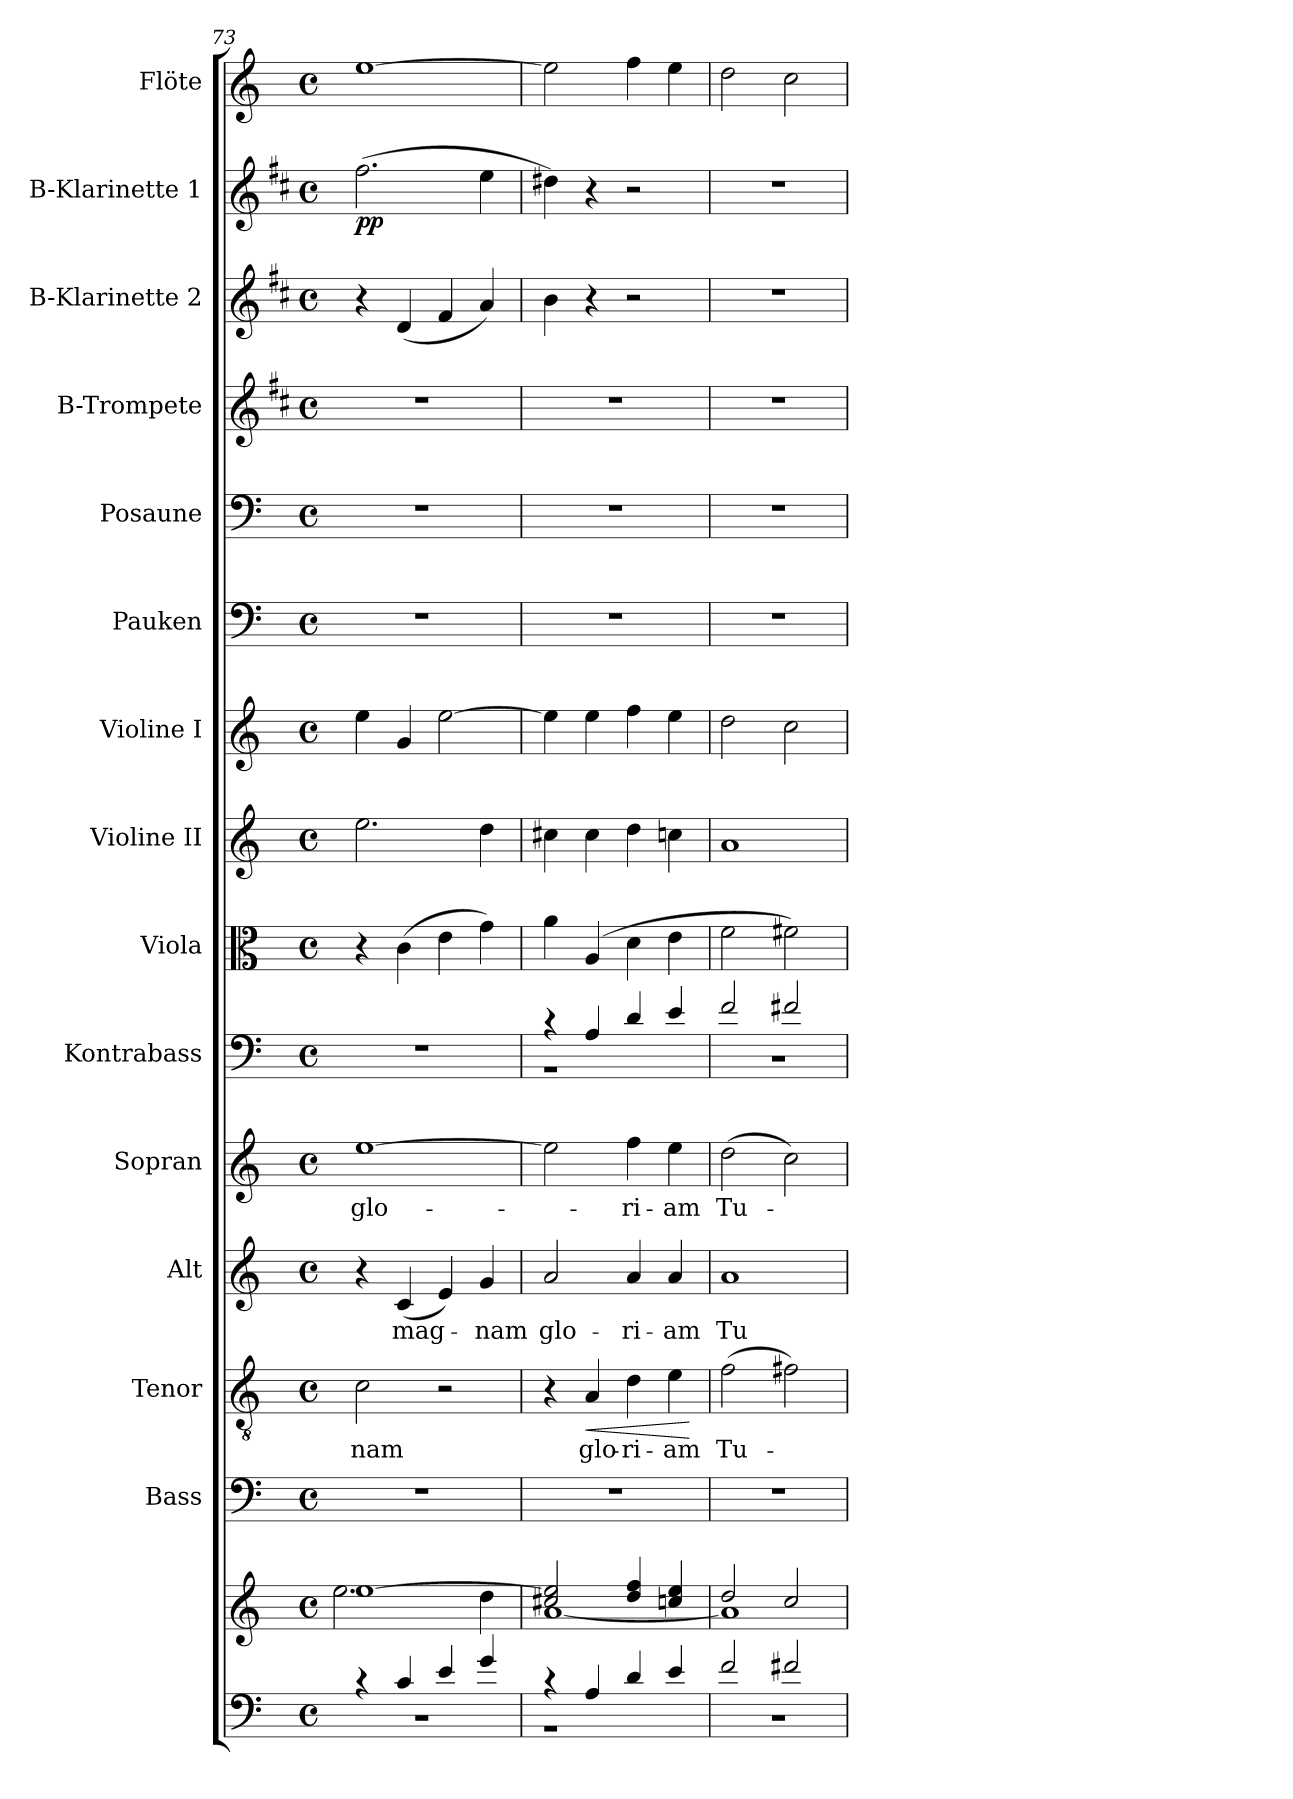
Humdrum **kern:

**kern	**kern	**kern	**kern	**text	**dynam	**kern	**text	**kern	**text	**kern	**kern	**kern	**kern	**kern	**kern	**kern	**kern	**kern	**dynam	**kern
*part15	*part15	*part14	*part13	*part13	*part13	*part12	*part12	*part11	*part11	*part10	*part9	*part8	*part7	*part6	*part5	*part4	*part3	*part2	*part2	*part1
*staff16	*staff15	*staff14	*staff13	*staff13	*staff13	*staff12	*staff12	*staff11	*staff11	*staff10	*staff9	*staff8	*staff7	*staff6	*staff5	*staff4	*staff3	*staff2	*staff2	*staff1
*	*	*I"Bass	*I"Tenor	*	*	*I"Alt	*	*I"Sopran	*	*I"Kontrabass	*I"Viola	*I"Violine II	*I"Violine I	*I"Pauken	*I"Posaune	*I"B-Trompete	*I"B-Klarinette 2	*I"B-Klarinette 1	*	*I"Flöte
*	*	*I'B.	*I'T.	*	*	*I'A.	*	*I'S.	*	*I'Kb.	*I'Vla.	*I'Vl. II	*I'Vl. I	*I'Pk.	*I'Pos.	*I'B Trp.	*I'B Kl. 2	*I'B Kl. 1	*	*I'Fl.
*clefF4	*clefG2	*clefF4	*clefGv2	*	*	*clefG2	*	*clefG2	*	*clefF4	*clefC3	*clefG2	*clefG2	*clefF4	*clefF4	*clefG2	*clefG2	*clefG2	*	*clefG2
*	*	*	*	*	*	*	*	*	*	*ITrd7c12	*	*	*	*	*	*ITrd1c2	*ITrd1c2	*ITrd1c2	*	*
*k[]	*k[]	*k[]	*k[]	*	*	*k[]	*	*k[]	*	*k[]	*k[]	*k[]	*k[]	*k[]	*k[]	*k[]	*k[]	*k[]	*	*k[]
*C:	*C:	*C:	*C:	*	*	*C:	*	*C:	*	*C:	*C:	*C:	*C:	*C:	*C:	*C:	*C:	*C:	*	*C:
*M4/4	*M4/4	*M4/4	*M4/4	*	*	*M4/4	*	*M4/4	*	*M4/4	*M4/4	*M4/4	*M4/4	*M4/4	*M4/4	*M4/4	*M4/4	*M4/4	*	*M4/4
*met(c)	*met(c)	*met(c)	*met(c)	*	*	*met(c)	*	*met(c)	*	*met(c)	*met(c)	*met(c)	*met(c)	*met(c)	*met(c)	*met(c)	*met(c)	*met(c)	*	*met(c)
=73	=73	=73	=73	=73	=73	=73	=73	=73	=73	=73	=73	=73	=73	=73	=73	=73	=73	=73	=73	=73
*^	*^	*	*	*	*	*	*	*	*	*	*	*	*	*	*	*	*	*	*	*
!	!	!	!	!	!	!LO:LY:b	!	!	!	!	!LO:LY:b	!	!	!	!	!	!	!	!	!	!LO:DY:b	!
4rc	1r	[>1ee	2.ee\	1r	2c\	-nam	.	4r	.	[1ee	glo-	1r	4r	2.ee\	4ee\	1r	1r	1r	4r	(>2.ee\	pp	[1ee
!	!	!	!	!	!	!	!	!	!LO:LY:b	!	!	!	!	!	!	!	!	!	!	!	!	!
4c/	.	.	.	.	.	.	.	(<4c/	mag-	.	.	.	(>4c\	.	4g/	.	.	.	(<4c/	.	.	.
4e/	.	.	.	.	2r	.	.	4e/)	.	.	.	.	4e\	.	[2ee\	.	.	.	4e/	.	.	.
!	!	!	!	!	!	!	!	!	!LO:LY:b	!	!	!	!	!	!	!	!	!	!	!	!	!
4g/	.	.	4dd\	.	.	.	.	4g/	-nam	.	.	.	4g\)	4dd\	.	.	.	.	4g/)	4dd\	.	.
=74	=74	=74	=74	=74	=74	=74	=74	=74	=74	=74	=74	=74	=74	=74	=74	=74	=74	=74	=74	=74	=74	=74
!	!	!	!	!	!	!	!	!	!LO:LY:b	!	!	!	!	!	!	!	!	!	!	!	!	!
*	*	*	*	*	*	*	*	*	*	*	*	*^	*	*	*	*	*	*	*	*	*	*
4rc	1r	2cc#X/ 2ee/]	[<1a	1r	4r	.	.	2a/	glo-	2ee\]	.	4rc	1r	4a\	4cc#X\	4ee\]	1r	1r	1r	4a\	4cc#X\)	.	2ee\]
!	!	!	!	!	!	!LO:LY:b	!LO:HP:b	!	!	!	!	!	!	!	!	!	!	!	!	!	!	!	!
4A/	.	.	.	.	4A/	glo-	<	.	.	.	.	4AA/	.	(4A/	4cc#\	4ee\	.	.	.	4r	4r	.	.
!	!	!	!	!	!	!LO:LY:b	!	!	!LO:LY:b	!	!LO:LY:b	!	!	!	!	!	!	!	!	!	!	!	!
4d/	.	4dd/ 4ff/	.	.	4d\	-ri-	.	4a/	-ri-	4ff\	-ri-	4D/	.	4d\	4dd\	4ff\	.	.	.	2r	2r	.	4ff\
!	!	!	!	!	!	!LO:LY:b	!	!	!LO:LY:b	!	!LO:LY:b	!	!	!	!	!	!	!	!	!	!	!	!
4e/	.	4ccn/ 4ee/	.	.	4e\	-am	.	4a/	-am	4ee\	-am	4E/	.	4e\	4ccn\	4ee\	.	.	.	.	.	.	4ee\
*v	*v	*	*	*	*	*	*	*	*	*	*	*v	*v	*	*	*	*	*	*	*	*	*	*
*	*v	*v	*	*	*	*	*	*	*	*	*	*	*	*	*	*	*	*	*	*	*
.	.	.	.	.	[	.	.	.	.	.	.	.	.	.	.	.	.	.	.	.
=75	=75	=75	=75	=75	=75	=75	=75	=75	=75	=75	=75	=75	=75	=75	=75	=75	=75	=75	=75	=75
*^	*^	*	*	*	*	*	*	*	*	*	*	*	*	*	*	*	*	*	*	*
!	!	!	!	!	!	!LO:LY:b	!	!	!LO:LY:b	!	!LO:LY:b	!	!	!	!	!	!	!	!	!	!	!
*	*	*	*	*	*	*	*	*	*	*	*	*^	*	*	*	*	*	*	*	*	*	*
2f/	1r	2dd/	1a]	1r	(>2f\	Tu-	.	1a	Tu-	(>2dd\	Tu-	2F/	1r	2f\	1a	2dd\	1r	1r	1r	1r	1r	.	2dd\
2f#X/	.	2cc/	.	.	2f#X\)	.	.	.	.	2cc\)	.	2F#X/	.	2f#X\)	.	2cc\	.	.	.	.	.	.	2cc\
*v	*v	*	*	*	*	*	*	*	*	*	*	*v	*v	*	*	*	*	*	*	*	*	*	*
*	*v	*v	*	*	*	*	*	*	*	*	*	*	*	*	*	*	*	*	*	*	*
=	=	=	=	=	=	=	=	=	=	=	=	=	=	=	=	=	=	=	=	=
*-	*-	*-	*-	*-	*-	*-	*-	*-	*-	*-	*-	*-	*-	*-	*-	*-	*-	*-	*-	*-
